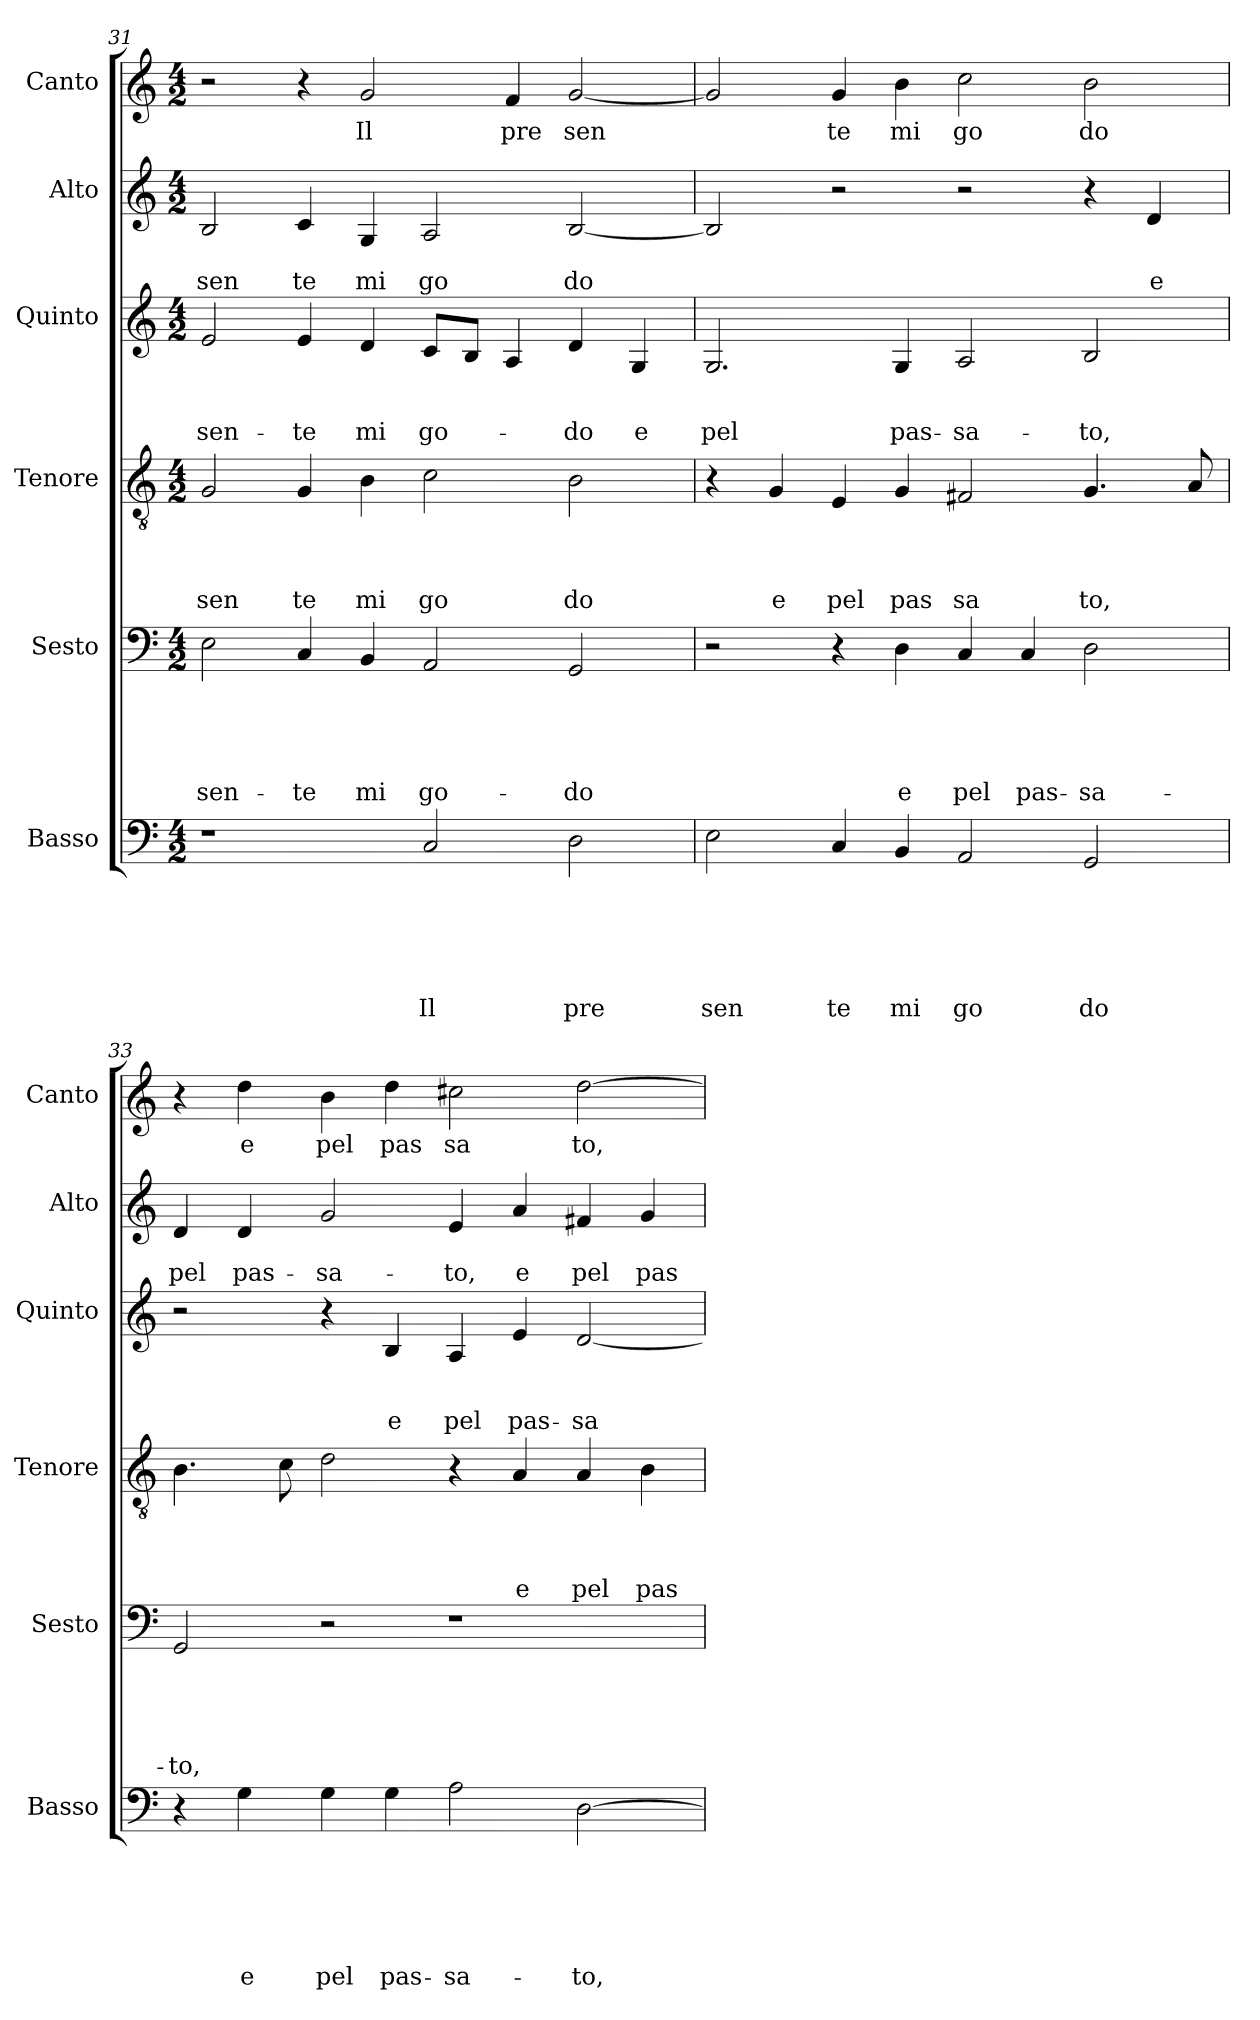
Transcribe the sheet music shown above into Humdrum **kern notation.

**kern	**text	**text	**text	**text	**text	**text	**kern	**text	**text	**text	**text	**text	**kern	**text	**text	**text	**text	**kern	**text	**text	**text	**kern	**text	**text	**kern	**text
*part6	*part6	*part6	*part6	*part6	*part6	*part6	*part5	*part5	*part5	*part5	*part5	*part5	*part4	*part4	*part4	*part4	*part4	*part3	*part3	*part3	*part3	*part2	*part2	*part2	*part1	*part1
*staff6	*staff6	*staff6	*staff6	*staff6	*staff6	*staff6	*staff5	*staff5	*staff5	*staff5	*staff5	*staff5	*staff4	*staff4	*staff4	*staff4	*staff4	*staff3	*staff3	*staff3	*staff3	*staff2	*staff2	*staff2	*staff1	*staff1
*I"Basso	*	*	*	*	*	*	*I"Sesto	*	*	*	*	*	*I"Tenore	*	*	*	*	*I"Quinto	*	*	*	*I"Alto	*	*	*I"Canto	*
*I'Basso	*	*	*	*	*	*	*I'Sesto	*	*	*	*	*	*I'Tenore	*	*	*	*	*I'Quinto	*	*	*	*I'Alto	*	*	*I'Canto	*
*clefF4	*	*	*	*	*	*	*clefF4	*	*	*	*	*	*clefGv2	*	*	*	*	*clefG2	*	*	*	*clefG2	*	*	*clefG2	*
*k[]	*	*	*	*	*	*	*k[]	*	*	*	*	*	*k[]	*	*	*	*	*k[]	*	*	*	*k[]	*	*	*k[]	*
*C:	*	*	*	*	*	*	*C:	*	*	*	*	*	*C:	*	*	*	*	*C:	*	*	*	*C:	*	*	*C:	*
*M4/2	*	*	*	*	*	*	*M4/2	*	*	*	*	*	*M4/2	*	*	*	*	*M4/2	*	*	*	*M4/2	*	*	*M4/2	*
=31	=31	=31	=31	=31	=31	=31	=31	=31	=31	=31	=31	=31	=31	=31	=31	=31	=31	=31	=31	=31	=31	=31	=31	=31	=31	=31
!	!	!	!	!	!	!	!	!	!	!	!	!LO:LY:b	!	!	!	!	!LO:LY:b	!	!	!	!LO:LY:b	!	!	!LO:LY:b	!	!
1r	.	.	.	.	.	.	2E\	.	.	.	.	-sen-	2G/	.	.	.	sen	2e/	.	.	-sen-	2B/	.	sen	2r	.
!	!	!	!	!	!	!	!	!	!	!	!	!LO:LY:b	!	!	!	!	!LO:LY:b	!	!	!	!LO:LY:b	!	!	!LO:LY:b	!	!
.	.	.	.	.	.	.	4C/	.	.	.	.	-te	4G/	.	.	.	te	4e/	.	.	-te	4c/	.	te	4r	.
!	!	!	!	!	!	!	!	!	!	!	!	!LO:LY:b	!	!	!	!	!LO:LY:b	!	!	!	!LO:LY:b	!	!	!LO:LY:b	!	!LO:LY:b
.	.	.	.	.	.	.	4BB/	.	.	.	.	mi	4B\	.	.	.	mi	4d/	.	.	mi	4G/	.	mi	2g/	Il
!	!	!	!	!	!	!LO:LY:b	!	!	!	!	!	!LO:LY:b	!	!	!	!	!LO:LY:b	!	!	!	!LO:LY:b	!	!	!LO:LY:b	!	!
2C/	.	.	.	.	.	Il	2AA/	.	.	.	.	go-	2c\	.	.	.	go	8c/L	.	.	go-	2A/	.	go	.	.
.	.	.	.	.	.	.	.	.	.	.	.	.	.	.	.	.	.	8B/J	.	.	.	.	.	.	.	.
!	!	!	!	!	!	!	!	!	!	!	!	!	!	!	!	!	!	!	!	!	!	!	!	!	!	!LO:LY:b
.	.	.	.	.	.	.	.	.	.	.	.	.	.	.	.	.	.	4A/	.	.	.	.	.	.	4f/	pre
!	!	!	!	!	!	!LO:LY:b	!	!	!	!	!	!LO:LY:b	!	!	!	!	!LO:LY:b	!	!	!	!LO:LY:b	!	!	!LO:LY:b	!	!LO:LY:b
2D\	.	.	.	.	.	pre	2GG/	.	.	.	.	-do	2B\	.	.	.	do	4d/	.	.	-do	[<2B/	.	do	[<2g/	sen
!	!	!	!	!	!	!	!	!	!	!	!	!	!	!	!	!	!	!	!	!	!LO:LY:b	!	!	!	!	!
.	.	.	.	.	.	.	.	.	.	.	.	.	.	.	.	.	.	4G/	.	.	e	.	.	.	.	.
=32	=32	=32	=32	=32	=32	=32	=32	=32	=32	=32	=32	=32	=32	=32	=32	=32	=32	=32	=32	=32	=32	=32	=32	=32	=32	=32
!	!	!	!	!	!	!LO:LY:b	!	!	!	!	!	!	!	!	!	!	!	!	!	!	!LO:LY:b	!	!	!	!	!
2E\	.	.	.	.	.	sen	2r	.	.	.	.	.	4r	.	.	.	.	2.G/	.	.	pel	2B/]	.	.	2g/]	.
!	!	!	!	!	!	!	!	!	!	!	!	!	!	!	!	!	!LO:LY:b	!	!	!	!	!	!	!	!	!
.	.	.	.	.	.	.	.	.	.	.	.	.	4G/	.	.	.	e	.	.	.	.	.	.	.	.	.
!	!	!	!	!	!	!LO:LY:b	!	!	!	!	!	!	!	!	!	!	!LO:LY:b	!	!	!	!	!	!	!	!	!LO:LY:b
4C/	.	.	.	.	.	te	4r	.	.	.	.	.	4E/	.	.	.	pel	.	.	.	.	2r	.	.	4g/	te
!	!	!	!	!	!	!LO:LY:b	!	!	!	!	!	!LO:LY:b	!	!	!	!	!LO:LY:b	!	!	!	!LO:LY:b	!	!	!	!	!LO:LY:b
4BB/	.	.	.	.	.	mi	4D\	.	.	.	.	e	4G/	.	.	.	pas	4G/	.	.	pas-	.	.	.	4b\	mi
!	!	!	!	!	!	!LO:LY:b	!	!	!	!	!	!LO:LY:b	!	!	!	!	!LO:LY:b	!	!	!	!LO:LY:b	!	!	!	!	!LO:LY:b
2AA/	.	.	.	.	.	go	4C/	.	.	.	.	pel	2F#X/	.	.	.	sa	2A/	.	.	-sa-	2r	.	.	2cc\	go
!	!	!	!	!	!	!	!	!	!	!	!	!LO:LY:b	!	!	!	!	!	!	!	!	!	!	!	!	!	!
.	.	.	.	.	.	.	4C/	.	.	.	.	pas-	.	.	.	.	.	.	.	.	.	.	.	.	.	.
!	!	!	!	!	!	!LO:LY:b	!	!	!	!	!	!LO:LY:b	!	!	!	!	!LO:LY:b	!	!	!	!LO:LY:b	!	!	!	!	!LO:LY:b
2GG/	.	.	.	.	.	do	2D\	.	.	.	.	-sa-	4.G/	.	.	.	to,	2B/	.	.	-to,	4r	.	.	2b\	do
!	!	!	!	!	!	!	!	!	!	!	!	!	!	!	!	!	!	!	!	!	!	!	!	!LO:LY:b	!	!
.	.	.	.	.	.	.	.	.	.	.	.	.	.	.	.	.	.	.	.	.	.	4d/	.	e	.	.
.	.	.	.	.	.	.	.	.	.	.	.	.	8A/	.	.	.	.	.	.	.	.	.	.	.	.	.
!!LO:PB:g=z
=33	=33	=33	=33	=33	=33	=33	=33	=33	=33	=33	=33	=33	=33	=33	=33	=33	=33	=33	=33	=33	=33	=33	=33	=33	=33	=33
!	!	!	!	!	!	!	!	!	!	!	!	!LO:LY:b	!	!	!	!	!	!	!	!	!	!	!	!LO:LY:b	!	!
4r	.	.	.	.	.	.	2GG/	.	.	.	.	-to,	4.B\	.	.	.	.	2r	.	.	.	4d/	.	pel	4r	.
!	!	!	!	!	!	!LO:LY:b	!	!	!	!	!	!	!	!	!	!	!	!	!	!	!	!	!	!LO:LY:b	!	!LO:LY:b
4G\	.	.	.	.	.	e	.	.	.	.	.	.	.	.	.	.	.	.	.	.	.	4d/	.	pas-	4dd\	e
.	.	.	.	.	.	.	.	.	.	.	.	.	8c\	.	.	.	.	.	.	.	.	.	.	.	.	.
!	!	!	!	!	!	!LO:LY:b	!	!	!	!	!	!	!	!	!	!	!	!	!	!	!	!	!	!LO:LY:b	!	!LO:LY:b
4G\	.	.	.	.	.	pel	2r	.	.	.	.	.	2d\	.	.	.	.	4r	.	.	.	2g/	.	-sa-	4b\	pel
!	!	!	!	!	!	!LO:LY:b	!	!	!	!	!	!	!	!	!	!	!	!	!	!	!LO:LY:b	!	!	!	!	!LO:LY:b
4G\	.	.	.	.	.	pas-	.	.	.	.	.	.	.	.	.	.	.	4B/	.	.	e	.	.	.	4dd\	pas
!	!	!	!	!	!	!LO:LY:b	!	!	!	!	!	!	!	!	!	!	!	!	!	!	!LO:LY:b	!	!	!LO:LY:b	!	!LO:LY:b
2A\	.	.	.	.	.	-sa-	1r	.	.	.	.	.	4r	.	.	.	.	4A/	.	.	pel	4e/	.	-to,	2cc#X\	sa
!	!	!	!	!	!	!	!	!	!	!	!	!	!	!	!	!	!LO:LY:b	!	!	!	!LO:LY:b	!	!	!LO:LY:b	!	!
.	.	.	.	.	.	.	.	.	.	.	.	.	4A/	.	.	.	e	4e/	.	.	pas-	4a/	.	e	.	.
!	!	!	!	!	!	!LO:LY:b	!	!	!	!	!	!	!	!	!	!	!LO:LY:b	!	!	!	!LO:LY:b	!	!	!LO:LY:b	!	!LO:LY:b
[>2D\	.	.	.	.	.	-to,	.	.	.	.	.	.	4A/	.	.	.	pel	[<2d/	.	.	-sa-	4f#X/	.	pel	[>2dd\	to,
!	!	!	!	!	!	!	!	!	!	!	!	!	!	!	!	!	!LO:LY:b	!	!	!	!	!	!	!LO:LY:b	!	!
.	.	.	.	.	.	.	.	.	.	.	.	.	4B\	.	.	.	pas	.	.	.	.	4g/	.	pas-	.	.
=	=	=	=	=	=	=	=	=	=	=	=	=	=	=	=	=	=	=	=	=	=	=	=	=	=	=
*-	*-	*-	*-	*-	*-	*-	*-	*-	*-	*-	*-	*-	*-	*-	*-	*-	*-	*-	*-	*-	*-	*-	*-	*-	*-	*-
